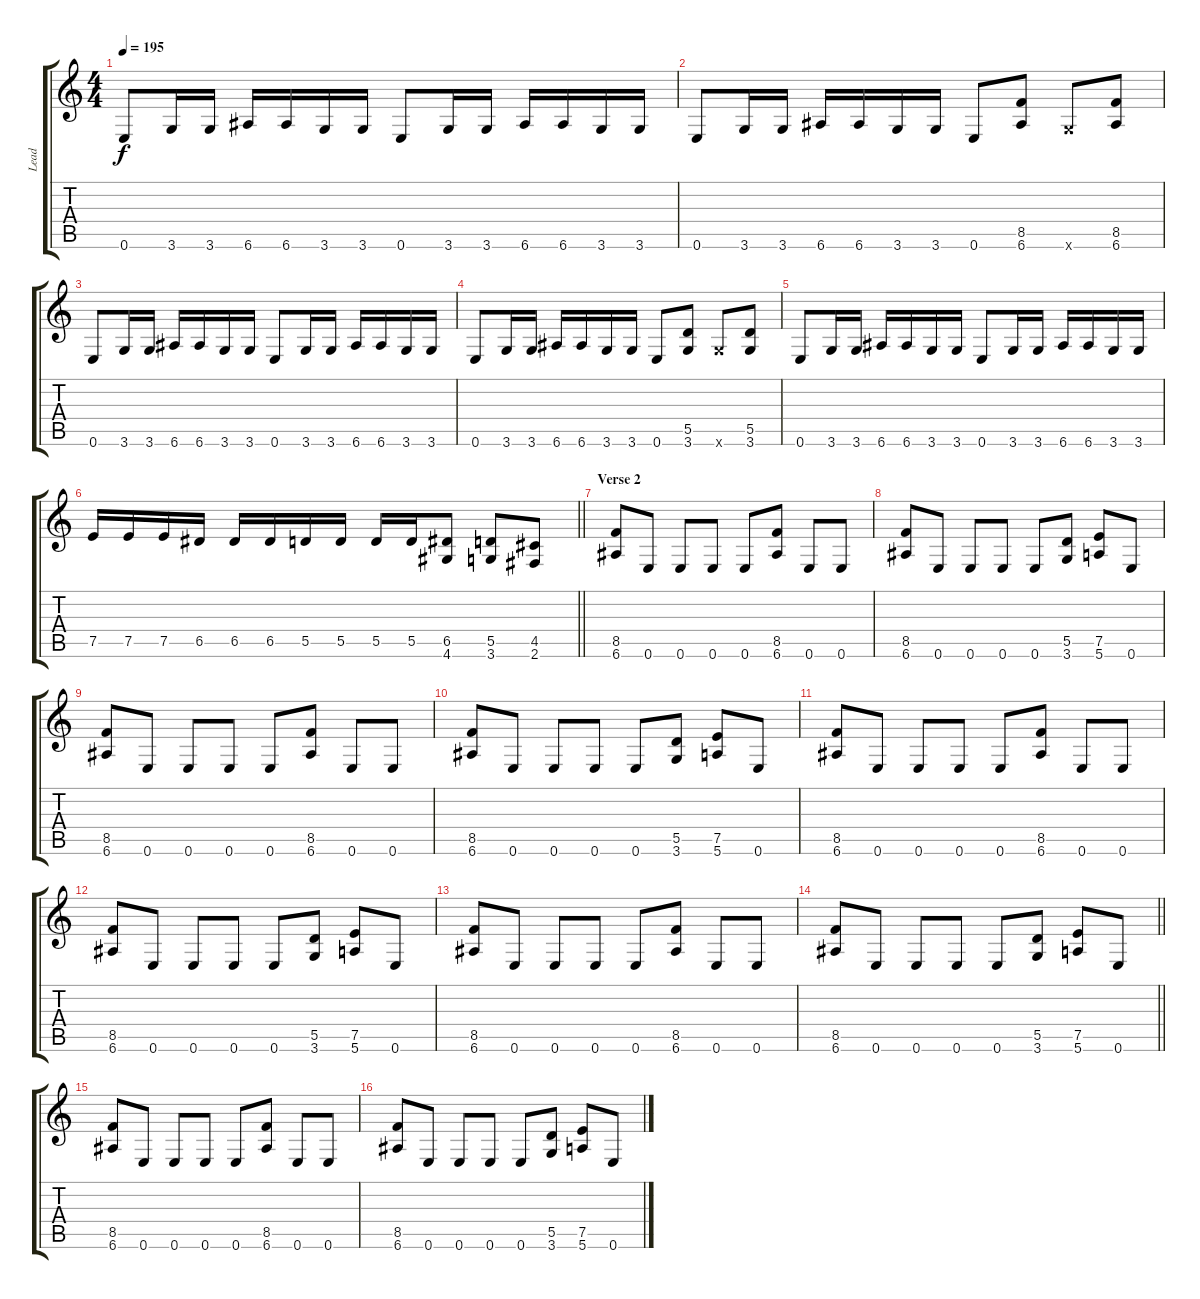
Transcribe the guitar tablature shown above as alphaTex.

\track ("Lead" "Lead") {instrument distortionguitar}
\staff {score tabs}
\tuning (E4 B3 G3 D3 A2 E2) {hide}
\ts (4 4)
\tempo 195
\clef g2
\ks c
0.6.8{dy f} 3.6.16 3.6.16 6.6.16 6.6.16 3.6.16 3.6.16 0.6.8 3.6.16 3.6.16 6.6.16 6.6.16 3.6.16 3.6.16 |
0.6.8 3.6.16 3.6.16 6.6.16 6.6.16 3.6.16 3.6.16 0.6.8 (8.5 6.6).8 3.6{x}.8 (8.5 6.6).8 |
0.6.8 3.6.16 3.6.16 6.6.16 6.6.16 3.6.16 3.6.16 0.6.8 3.6.16 3.6.16 6.6.16 6.6.16 3.6.16 3.6.16 |
0.6.8 3.6.16 3.6.16 6.6.16 6.6.16 3.6.16 3.6.16 0.6.8 (5.5 3.6).8 3.6{x}.8 (5.5 3.6).8 |
0.6.8 3.6.16 3.6.16 6.6.16 6.6.16 3.6.16 3.6.16 0.6.8 3.6.16 3.6.16 6.6.16 6.6.16 3.6.16 3.6.16 |
\barLineRight lightlight
7.5.16 7.5.16 7.5.16 6.5.16 6.5.16 6.5.16 5.5.16 5.5.16 5.5.16 5.5.16 (6.5 4.6).8 (5.5 3.6).8 (4.5 2.6).8 |
\section ("" "Verse 2")
(8.5 6.6).8 0.6.8 0.6.8 0.6.8 0.6.8 (8.5 6.6).8 0.6.8 0.6.8 |
(8.5 6.6).8 0.6.8 0.6.8 0.6.8 0.6.8 (5.5 3.6).8 (7.5 5.6).8 0.6.8 |
(8.5 6.6).8 0.6.8 0.6.8 0.6.8 0.6.8 (8.5 6.6).8 0.6.8 0.6.8 |
(8.5 6.6).8 0.6.8 0.6.8 0.6.8 0.6.8 (5.5 3.6).8 (7.5 5.6).8 0.6.8 |
(8.5 6.6).8 0.6.8 0.6.8 0.6.8 0.6.8 (8.5 6.6).8 0.6.8 0.6.8 |
(8.5 6.6).8 0.6.8 0.6.8 0.6.8 0.6.8 (5.5 3.6).8 (7.5 5.6).8 0.6.8 |
(8.5 6.6).8 0.6.8 0.6.8 0.6.8 0.6.8 (8.5 6.6).8 0.6.8 0.6.8 |
\barLineRight lightlight
(8.5 6.6).8 0.6.8 0.6.8 0.6.8 0.6.8 (5.5 3.6).8 (7.5 5.6).8 0.6.8 |
(8.5 6.6).8 0.6.8 0.6.8 0.6.8 0.6.8 (8.5 6.6).8 0.6.8 0.6.8 |
(8.5 6.6).8 0.6.8 0.6.8 0.6.8 0.6.8 (5.5 3.6).8 (7.5 5.6).8 0.6.8
